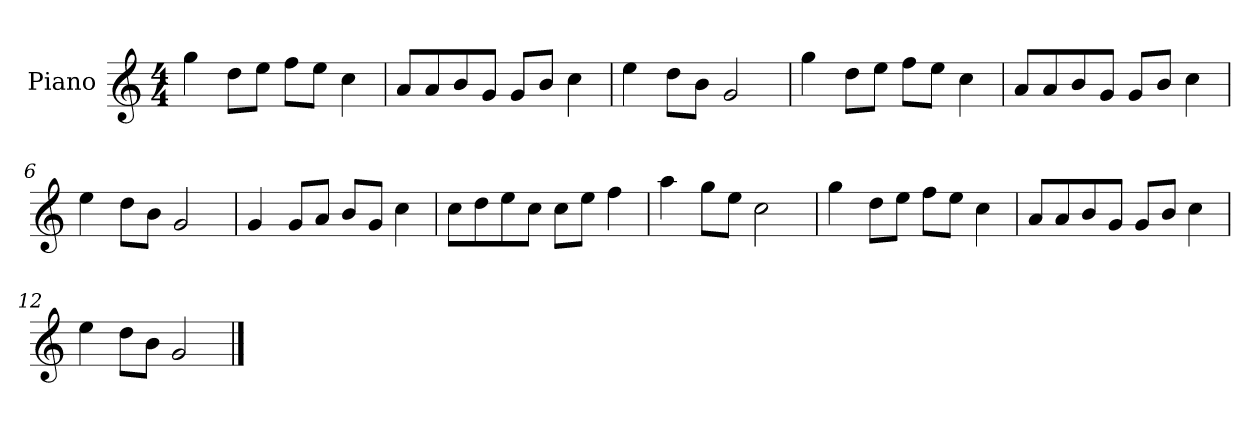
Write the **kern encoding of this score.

**kern
*part1
*staff1
*I"Piano
*I'P-no
*clefG2
*k[]
*M4/4
*MM90
=1
4gg\
8dd\L
8ee\J
8ff\L
8ee\J
4cc\
=2
8a/L
8a/
8b/
8g/J
8g/L
8b/J
4cc\
=3
4ee\
8dd\L
8b\J
2g/
=4
4gg\
8dd\L
8ee\J
8ff\L
8ee\J
4cc\
=5
8a/L
8a/
8b/
8g/J
8g/L
8b/J
4cc\
=6
4ee\
8dd\L
8b\J
2g/
!!LO:LB:g=z
=7
4g/
8g/L
8a/J
8b/L
8g/J
4cc\
=8
8cc\L
8dd\
8ee\
8cc\J
8cc\L
8ee\J
4ff\
=9
4aa\
8gg\L
8ee\J
2cc\
=10
4gg\
8dd\L
8ee\J
8ff\L
8ee\J
4cc\
=11
8a/L
8a/
8b/
8g/J
8g/L
8b/J
4cc\
=12
4ee\
8dd\L
8b\J
2g/
==
*-
